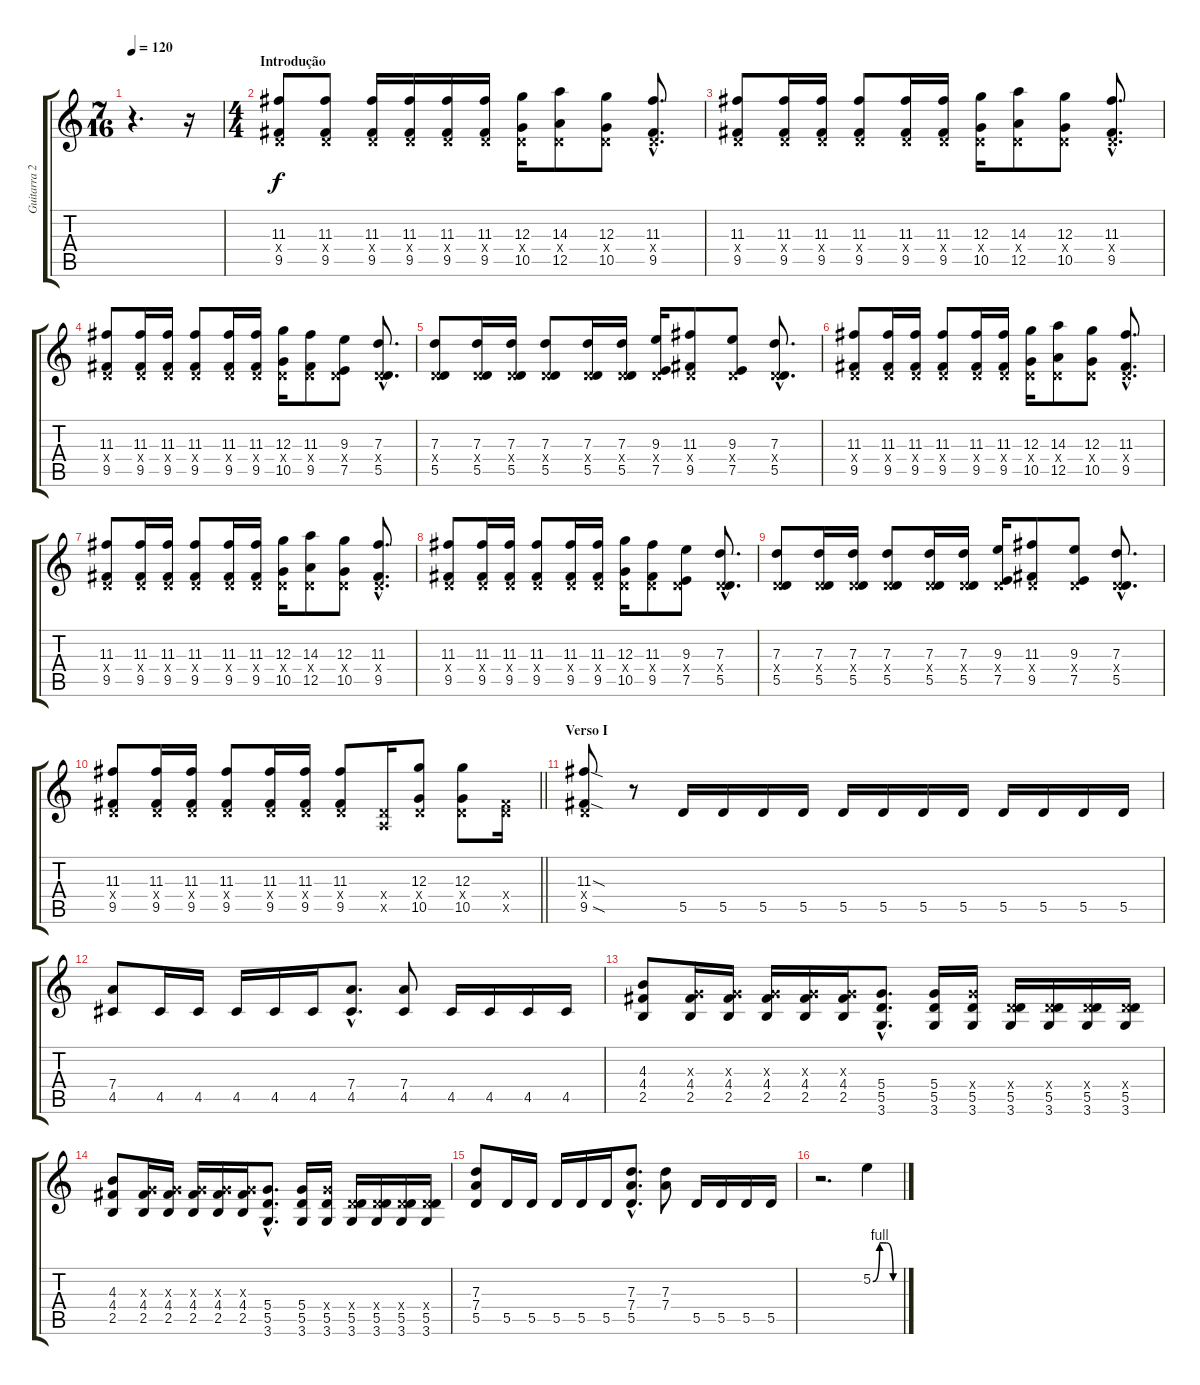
\track ("Guitarra 2 - Erik" "Guitarra 2") {instrument distortionguitar}
\staff {score tabs}
\tuning (E4 B3 G3 D3 A2 E2) {hide}
\ts (7 16)
\tempo 120
\clef g2
\ks c
r.4{d dy f instrument distortionguitar} r.16 |
\ts (4 4)
\section ("" "Introdução")
(11.3 0.4{x} 9.5).8 (11.3 0.4{x} 9.5).8 (11.3 0.4{x} 9.5).16 (11.3 0.4{x} 9.5).16 (11.3 0.4{x} 9.5).16 (11.3 0.4{x} 9.5).16 (12.3 0.4{x} 10.5).16 (14.3 0.4{x} 12.5).8 (12.3 0.4{x} 10.5).8 (11.3{hac} 0.4{hac x} 9.5{hac}).8{d} |
(11.3 0.4{x} 9.5).8 (11.3 0.4{x} 9.5).16 (11.3 0.4{x} 9.5).16 (11.3 0.4{x} 9.5).8 (11.3 0.4{x} 9.5).16 (11.3 0.4{x} 9.5).16 (12.3 0.4{x} 10.5).16 (14.3 0.4{x} 12.5).8 (12.3 0.4{x} 10.5).8 (11.3{hac} 0.4{hac x} 9.5{hac}).8{d} |
(11.3 0.4{x} 9.5).8 (11.3 0.4{x} 9.5).16 (11.3 0.4{x} 9.5).16 (11.3 0.4{x} 9.5).8 (11.3 0.4{x} 9.5).16 (11.3 0.4{x} 9.5).16 (12.3 0.4{x} 10.5).16 (11.3 0.4{x} 9.5).8 (9.3 0.4{x} 7.5).8 (7.3{hac} 0.4{hac x} 5.5{hac}).8{d} |
(7.3 0.4{x} 5.5).8 (7.3 0.4{x} 5.5).16 (7.3 0.4{x} 5.5).16 (7.3 0.4{x} 5.5).8 (7.3 0.4{x} 5.5).16 (7.3 0.4{x} 5.5).16 (9.3 0.4{x} 7.5).16 (11.3 0.4{x} 9.5).8 (9.3 0.4{x} 7.5).8 (7.3{hac} 0.4{hac x} 5.5{hac}).8{d} |
(11.3 0.4{x} 9.5).8 (11.3 0.4{x} 9.5).16 (11.3 0.4{x} 9.5).16 (11.3 0.4{x} 9.5).8 (11.3 0.4{x} 9.5).16 (11.3 0.4{x} 9.5).16 (12.3 0.4{x} 10.5).16 (14.3 0.4{x} 12.5).8 (12.3 0.4{x} 10.5).8 (11.3{hac} 0.4{hac x} 9.5{hac}).8{d} |
(11.3 0.4{x} 9.5).8 (11.3 0.4{x} 9.5).16 (11.3 0.4{x} 9.5).16 (11.3 0.4{x} 9.5).8 (11.3 0.4{x} 9.5).16 (11.3 0.4{x} 9.5).16 (12.3 0.4{x} 10.5).16 (14.3 0.4{x} 12.5).8 (12.3 0.4{x} 10.5).8 (11.3{hac} 0.4{hac x} 9.5{hac}).8{d} |
(11.3 0.4{x} 9.5).8 (11.3 0.4{x} 9.5).16 (11.3 0.4{x} 9.5).16 (11.3 0.4{x} 9.5).8 (11.3 0.4{x} 9.5).16 (11.3 0.4{x} 9.5).16 (12.3 0.4{x} 10.5).16 (11.3 0.4{x} 9.5).8 (9.3 0.4{x} 7.5).8 (7.3{hac} 0.4{hac x} 5.5{hac}).8{d} |
(7.3 0.4{x} 5.5).8 (7.3 0.4{x} 5.5).16 (7.3 0.4{x} 5.5).16 (7.3 0.4{x} 5.5).8 (7.3 0.4{x} 5.5).16 (7.3 0.4{x} 5.5).16 (9.3 0.4{x} 7.5).16 (11.3 0.4{x} 9.5).8 (9.3 0.4{x} 7.5).8 (7.3{hac} 0.4{hac x} 5.5{hac}).8{d} |
\barLineRight lightlight
(11.3 0.4{x} 9.5).8 (11.3 0.4{x} 9.5).16 (11.3 0.4{x} 9.5).16 (11.3 0.4{x} 9.5).8 (11.3 0.4{x} 9.5).16 (11.3 0.4{x} 9.5).16 (11.3 0.4{x} 9.5).8 (0.4{x} 0.5{x}).16 (12.3 0.4{x} 10.5).8 (12.3 0.4{x} 10.5).8 (0.4{x} 9.5{x}).16 |
\section ("" "Verso I")
(11.3{sod} 0.4{x} 9.5{sod}).8 r.8 5.5.16 5.5.16 5.5.16 5.5.16 5.5.16 5.5.16 5.5.16 5.5.16 5.5.16 5.5.16 5.5.16 5.5.16 |
(7.4 4.5).8 4.5.16 4.5.16 4.5.16 4.5.16 4.5.16 (7.4{hac} 4.5{hac}).8{d} (7.4 4.5).8 4.5.16 4.5.16 4.5.16 4.5.16 |
(4.3 4.4 2.5).8 (0.3{x} 4.4 2.5).16 (0.3{x} 4.4 2.5).16 (0.3{x} 4.4 2.5).16 (0.3{x} 4.4 2.5).16 (0.3{x} 4.4 2.5).16 (5.4{hac} 5.5{hac} 3.6{hac}).8{d} (5.4 5.5 3.6).16 (5.4{x} 5.5 3.6).16 (0.4{x} 5.5 3.6).16 (0.4{x} 5.5 3.6).16 (0.4{x} 5.5 3.6).16 (0.4{x} 5.5 3.6).16 |
(4.3 4.4 2.5).8 (0.3{x} 4.4 2.5).16 (0.3{x} 4.4 2.5).16 (0.3{x} 4.4 2.5).16 (0.3{x} 4.4 2.5).16 (0.3{x} 4.4 2.5).16 (5.4{hac} 5.5{hac} 3.6{hac}).8{d} (5.4 5.5 3.6).16 (5.4{x} 5.5 3.6).16 (0.4{x} 5.5 3.6).16 (0.4{x} 5.5 3.6).16 (0.4{x} 5.5 3.6).16 (0.4{x} 5.5 3.6).16 |
(7.3 7.4 5.5).8 5.5.16 5.5.16 5.5.16 5.5.16 5.5.16 (7.3{hac} 7.4{hac} 5.5{hac}).8{d} (7.3 7.4).8 5.5.16 5.5.16 5.5.16 5.5.16 |
r.2{d} 5.2{be (custom 0 0 15 4 30 4 45 0 60 0)}.4
